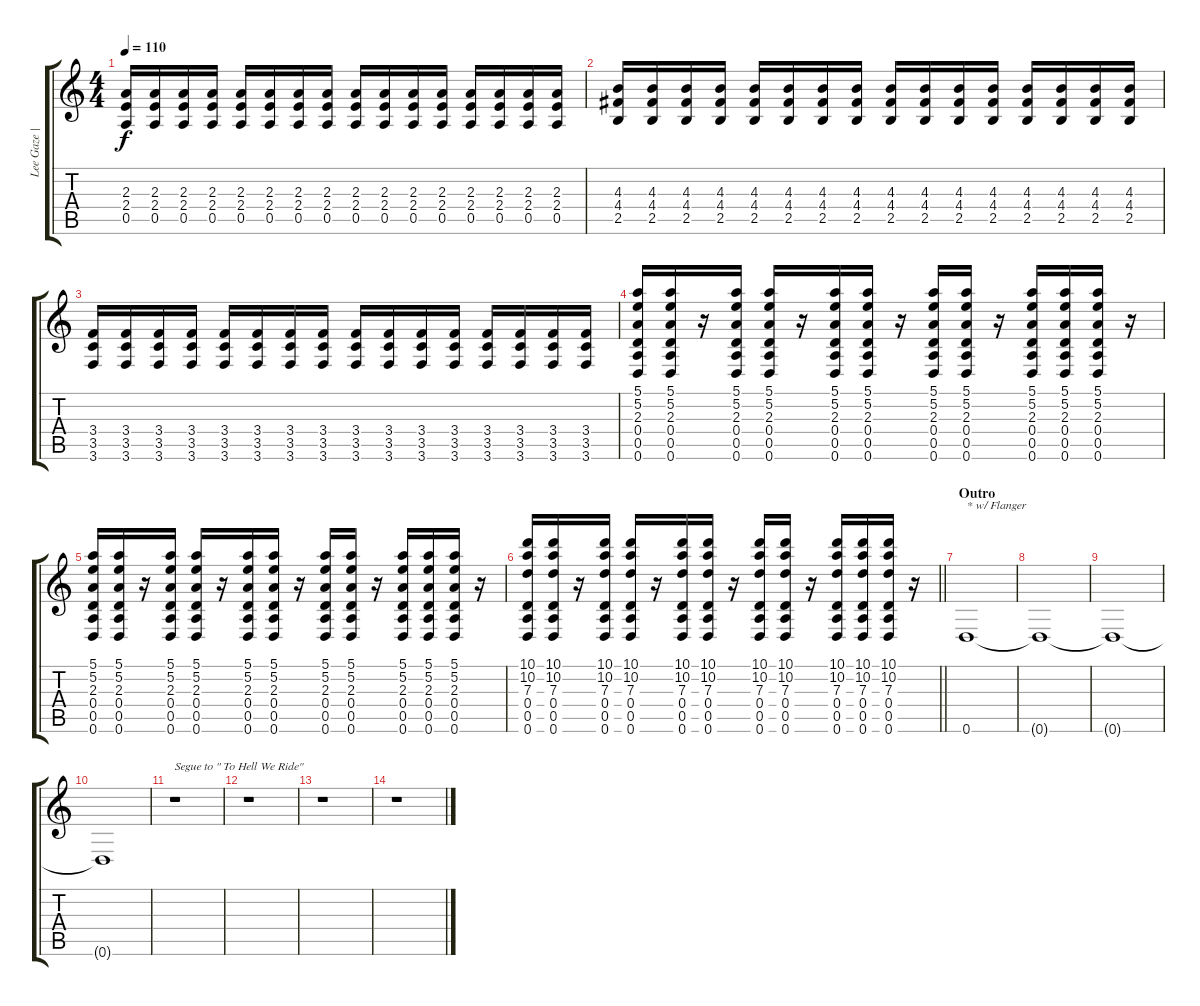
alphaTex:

\track ("Lee Gaze | Lead " "Lee Gaze |") {instrument distortionguitar}
\staff {score tabs}
\tuning (E4 B3 G3 D3 A2 D2) {hide}
\ts (4 4)
\tempo 110
\clef g2
\ks c
(2.3 2.4 0.5).16{dy f} (2.3 2.4 0.5).16 (2.3 2.4 0.5).16 (2.3 2.4 0.5).16 (2.3 2.4 0.5).16 (2.3 2.4 0.5).16 (2.3 2.4 0.5).16 (2.3 2.4 0.5).16 (2.3 2.4 0.5).16 (2.3 2.4 0.5).16 (2.3 2.4 0.5).16 (2.3 2.4 0.5).16 (2.3 2.4 0.5).16 (2.3 2.4 0.5).16 (2.3 2.4 0.5).16 (2.3 2.4 0.5).16 |
(4.3 4.4 2.5).16 (4.3 4.4 2.5).16 (4.3 4.4 2.5).16 (4.3 4.4 2.5).16 (4.3 4.4 2.5).16 (4.3 4.4 2.5).16 (4.3 4.4 2.5).16 (4.3 4.4 2.5).16 (4.3 4.4 2.5).16 (4.3 4.4 2.5).16 (4.3 4.4 2.5).16 (4.3 4.4 2.5).16 (4.3 4.4 2.5).16 (4.3 4.4 2.5).16 (4.3 4.4 2.5).16 (4.3 4.4 2.5).16 |
(3.4 3.5 3.6).16 (3.4 3.5 3.6).16 (3.4 3.5 3.6).16 (3.4 3.5 3.6).16 (3.4 3.5 3.6).16 (3.4 3.5 3.6).16 (3.4 3.5 3.6).16 (3.4 3.5 3.6).16 (3.4 3.5 3.6).16 (3.4 3.5 3.6).16 (3.4 3.5 3.6).16 (3.4 3.5 3.6).16 (3.4 3.5 3.6).16 (3.4 3.5 3.6).16 (3.4 3.5 3.6).16 (3.4 3.5 3.6).16 |
(5.1 5.2 2.3 0.4 0.5 0.6).16 (5.1 5.2 2.3 0.4 0.5 0.6).16 r.16 (5.1 5.2 2.3 0.4 0.5 0.6).16 (5.1 5.2 2.3 0.4 0.5 0.6).16 r.16 (5.1 5.2 2.3 0.4 0.5 0.6).16 (5.1 5.2 2.3 0.4 0.5 0.6).16 r.16 (5.1 5.2 2.3 0.4 0.5 0.6).16 (5.1 5.2 2.3 0.4 0.5 0.6).16 r.16 (5.1 5.2 2.3 0.4 0.5 0.6).16 (5.1 5.2 2.3 0.4 0.5 0.6).16 (5.1 5.2 2.3 0.4 0.5 0.6).16 r.16 |
(5.1 5.2 2.3 0.4 0.5 0.6).16 (5.1 5.2 2.3 0.4 0.5 0.6).16 r.16 (5.1 5.2 2.3 0.4 0.5 0.6).16 (5.1 5.2 2.3 0.4 0.5 0.6).16 r.16 (5.1 5.2 2.3 0.4 0.5 0.6).16 (5.1 5.2 2.3 0.4 0.5 0.6).16 r.16 (5.1 5.2 2.3 0.4 0.5 0.6).16 (5.1 5.2 2.3 0.4 0.5 0.6).16 r.16 (5.1 5.2 2.3 0.4 0.5 0.6).16 (5.1 5.2 2.3 0.4 0.5 0.6).16 (5.1 5.2 2.3 0.4 0.5 0.6).16 r.16 |
\barLineRight lightlight
(10.1 10.2 7.3 0.4 0.5 0.6).16 (10.1 10.2 7.3 0.4 0.5 0.6).16 r.16 (10.1 10.2 7.3 0.4 0.5 0.6).16 (10.1 10.2 7.3 0.4 0.5 0.6).16 r.16 (10.1 10.2 7.3 0.4 0.5 0.6).16 (10.1 10.2 7.3 0.4 0.5 0.6).16 r.16 (10.1 10.2 7.3 0.4 0.5 0.6).16 (10.1 10.2 7.3 0.4 0.5 0.6).16 r.16 (10.1 10.2 7.3 0.4 0.5 0.6).16 (10.1 10.2 7.3 0.4 0.5 0.6).16 (10.1 10.2 7.3 0.4 0.5 0.6).16 r.16 |
\section ("" "Outro")
0.6.1{txt "* w/ Flanger" instrument distortionguitar} |
0.6{t}.1 |
0.6{t}.1 |
0.6{t}.1 |
r.1{txt "Segue to \" To Hell We Ride\""} |
r.1 |
r.1 |
r.1
